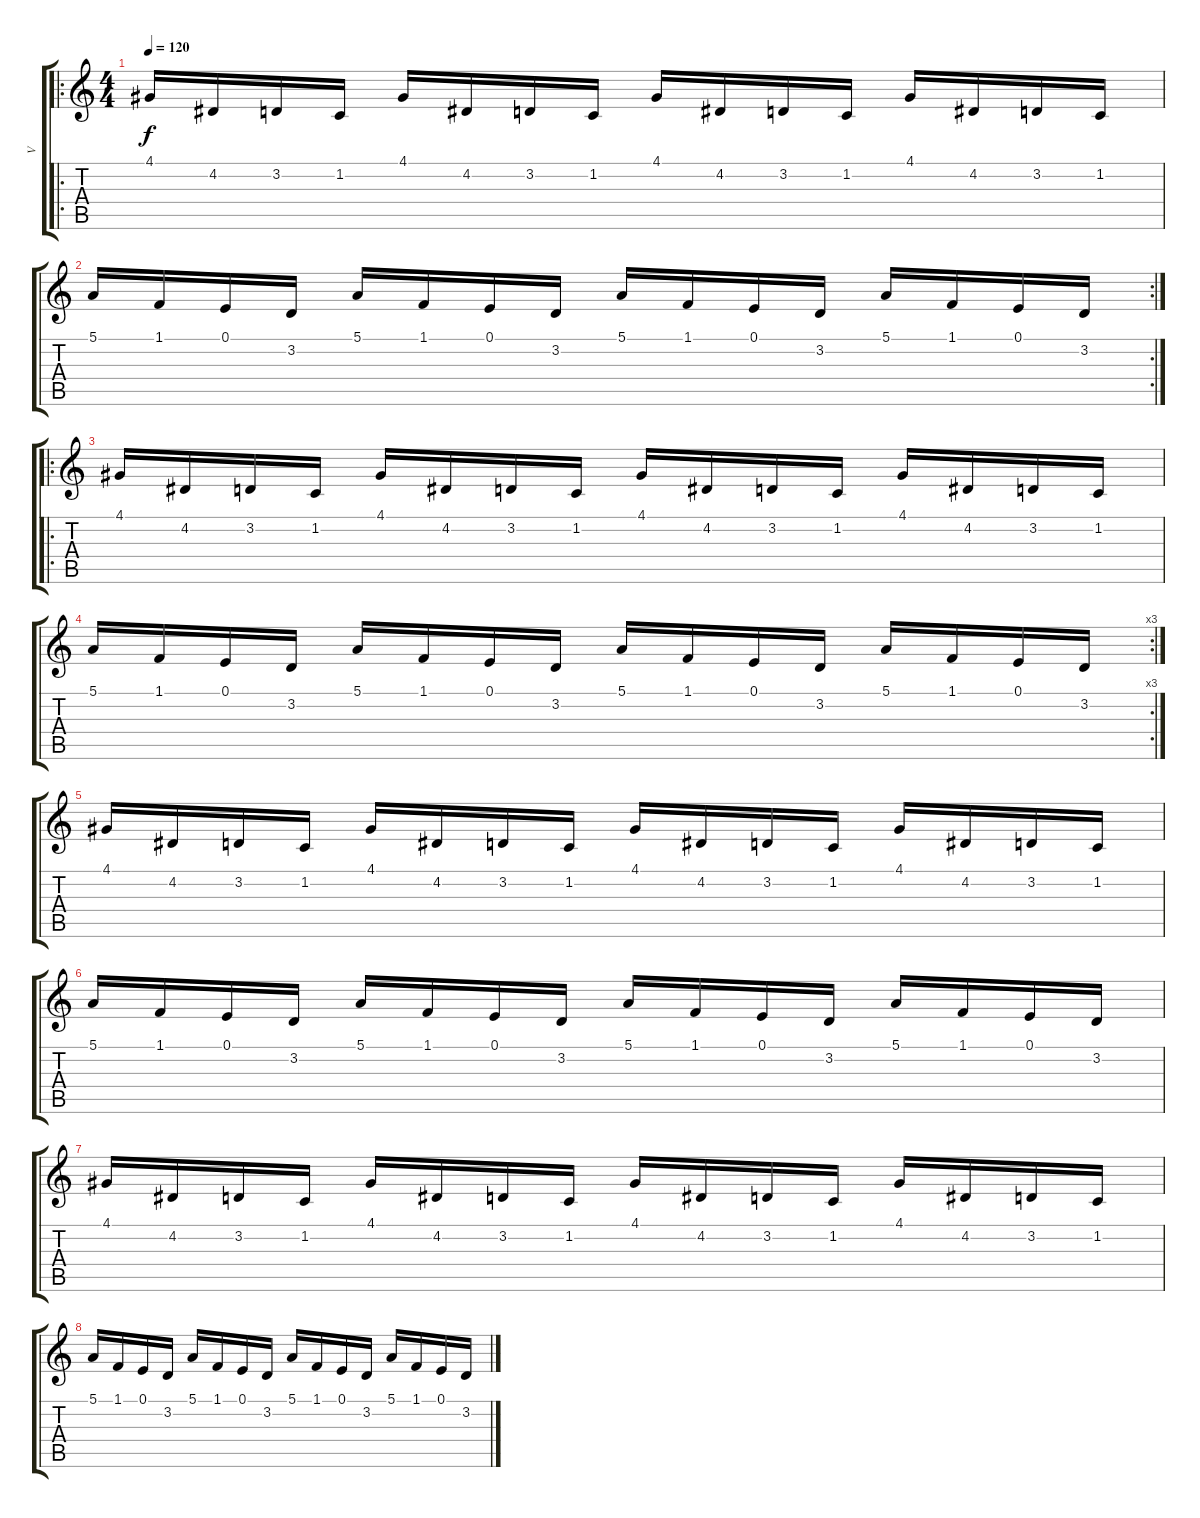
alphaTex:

\track ("V" "V") {instrument pad1newage}
\staff {score tabs}
\tuning (E4 B3 G3 D3 A2 E2) {hide}
\ro
\ts (4 4)
\tempo 120
\clef g2
\ks c
4.1.16{dy f instrument pad1newage} 4.2.16 3.2.16 1.2.16 4.1.16 4.2.16 3.2.16 1.2.16 4.1.16 4.2.16 3.2.16 1.2.16 4.1.16 4.2.16 3.2.16 1.2.16 |
\rc 2
5.1.16 1.1.16 0.1.16 3.2.16 5.1.16 1.1.16 0.1.16 3.2.16 5.1.16 1.1.16 0.1.16 3.2.16 5.1.16 1.1.16 0.1.16 3.2.16 |
\ro
4.1.16 4.2.16 3.2.16 1.2.16 4.1.16 4.2.16 3.2.16 1.2.16 4.1.16 4.2.16 3.2.16 1.2.16 4.1.16 4.2.16 3.2.16 1.2.16 |
\rc 3
5.1.16 1.1.16 0.1.16 3.2.16 5.1.16 1.1.16 0.1.16 3.2.16 5.1.16 1.1.16 0.1.16 3.2.16 5.1.16 1.1.16 0.1.16 3.2.16 |
4.1.16 4.2.16 3.2.16 1.2.16 4.1.16 4.2.16 3.2.16 1.2.16 4.1.16 4.2.16 3.2.16 1.2.16 4.1.16 4.2.16 3.2.16 1.2.16 |
5.1.16 1.1.16 0.1.16 3.2.16 5.1.16 1.1.16 0.1.16 3.2.16 5.1.16 1.1.16 0.1.16 3.2.16 5.1.16 1.1.16 0.1.16 3.2.16 |
4.1.16 4.2.16 3.2.16 1.2.16 4.1.16 4.2.16 3.2.16 1.2.16 4.1.16 4.2.16 3.2.16 1.2.16 4.1.16 4.2.16 3.2.16 1.2.16 |
5.1.16 1.1.16 0.1.16 3.2.16 5.1.16 1.1.16 0.1.16 3.2.16 5.1.16 1.1.16 0.1.16 3.2.16 5.1.16 1.1.16 0.1.16 3.2.16
